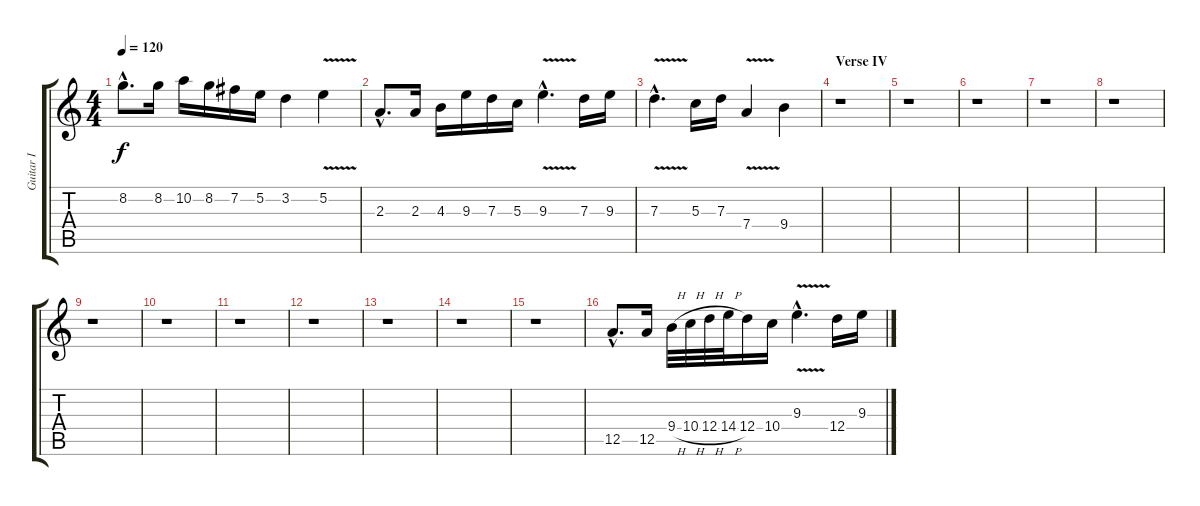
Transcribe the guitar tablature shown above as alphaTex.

\track ("Guitar I" "Guitar I") {instrument distortionguitar}
\staff {score tabs}
\tuning (E4 B3 G3 D3 A2 E2) {hide}
\ts (4 4)
\tempo 120
\clef g2
\ks c
8.2{hac}.8{d dy f} 8.2.16 10.2.16 8.2.16 7.2.16 5.2.16 3.2.4 5.2{v}.4 |
2.3{hac}.8{d} 2.3.16 4.3.16 9.3.16 7.3.16 5.3.16 9.3{v hac}.4{d} 7.3.16 9.3.16 |
7.3{v hac}.4{d} 5.3.16 7.3.16 7.4{v}.4 9.4.4 |
\section ("" "Verse IV")
r.1 |
r.1 |
r.1 |
r.1 |
r.1 |
r.1 |
r.1 |
r.1 |
r.1 |
r.1 |
r.1 |
r.1 |
12.5{hac}.8{d} 12.5.16 9.4{h}.32 10.4{h}.32 12.4{h}.32 14.4{h}.32 12.4.16 10.4.16 9.3{v hac}.4{d} 12.4.16 9.3.16
